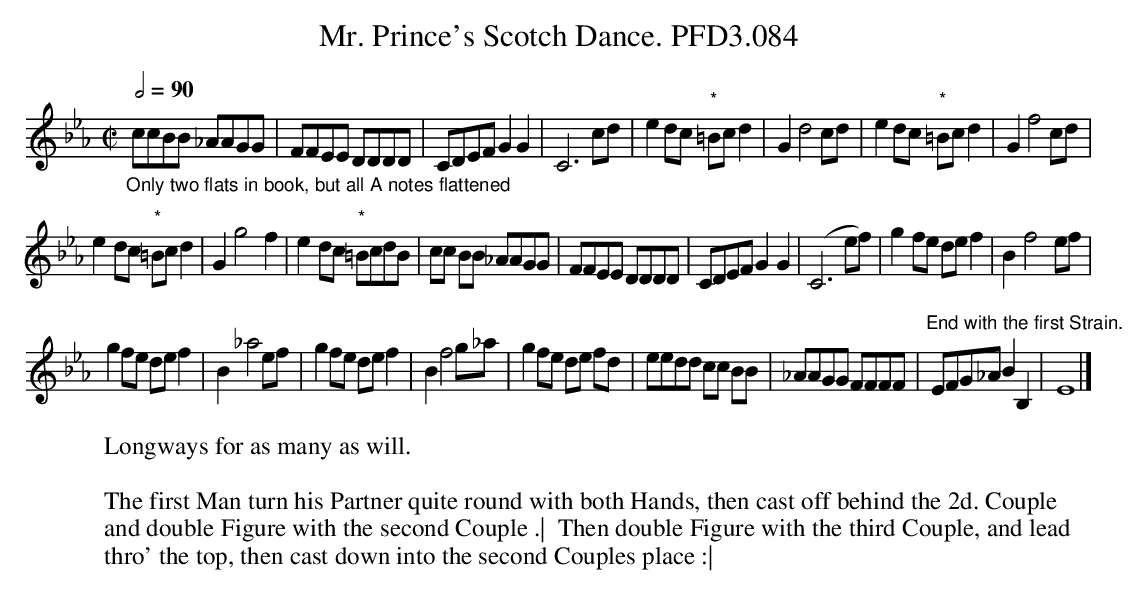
X:1
T:Mr. Prince's Scotch Dance. PFD3.084
W:Longways for as many as will.
L:1/8
Q:1/2=90
M:C|
K:Eb
"_Only two flats in book, but all A notes flattened"ccBB _AAGG|FFEE DDDD|CDEF G2G2|C6 cd|\
e2dc "*"=Bc d2|G2d4 cd|e2dc  "*"=Bc d2|G2f4 cd|
e2 dc "*"=Bc d2|G2g4f2|e2 dc "*"=BcdB|cc BB _AAGG|FFEE DDDD|CDEF G2G2|(C6 ef)|g2 fe de f2|B2f4 ef|
g2 fe de f2|B2 _a4 ef|g2 fe de f2|B2f4 g_a|g2 fe de fd|eedd cc BB |\
_AAGG  FFFF|"End with the first Strain."EFG_A B2 B,2|E8 |]
W:
W: The first Man turn his Partner quite round with both Hands, then cast off behind the 2d. Couple
W: and double Figure with the second Couple .|  Then double Figure with the third Couple, and lead
W: thro' the top, then cast down into the second Couples place :|
